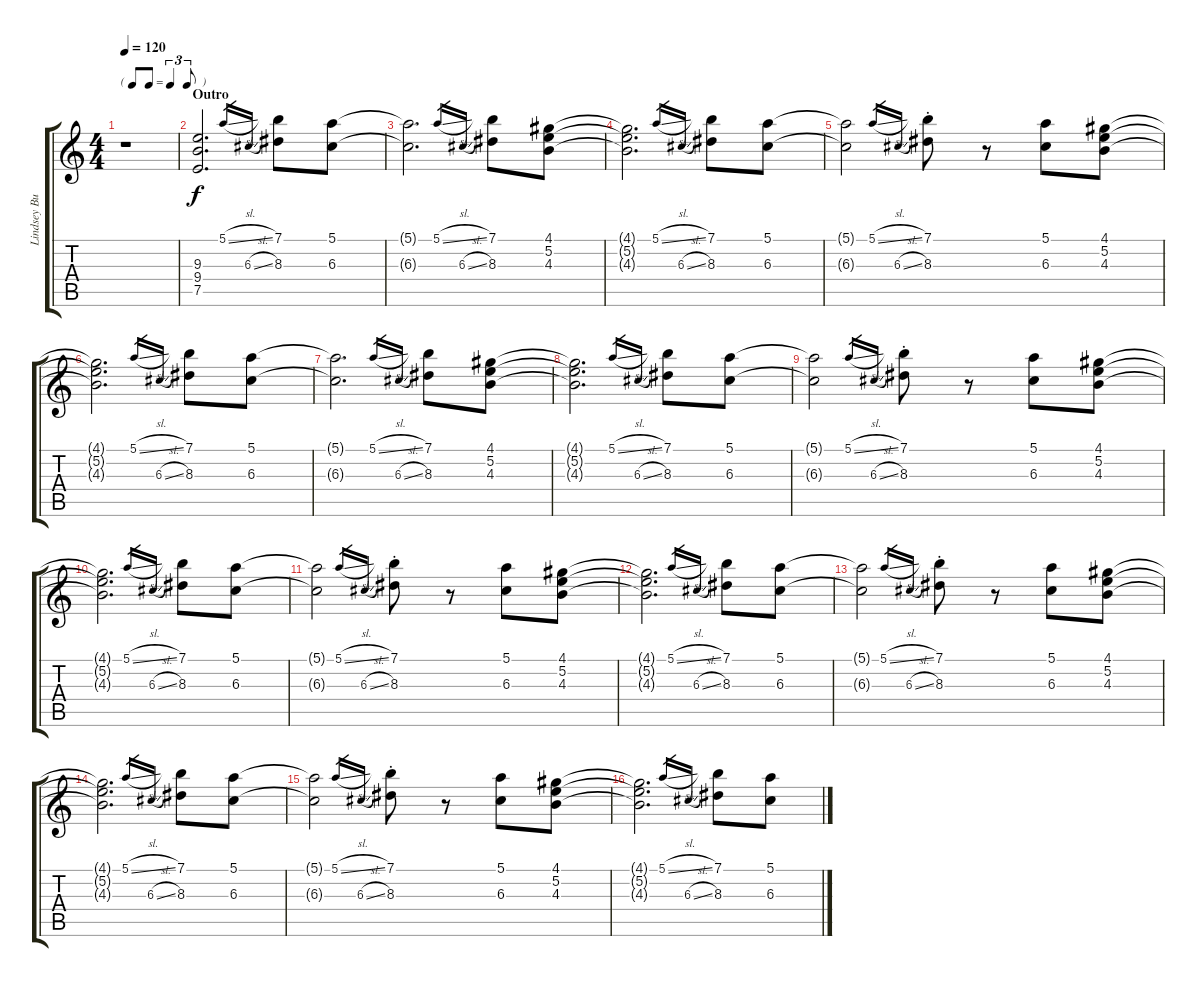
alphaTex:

\track ("Lindsey Buckingham - Rhythm Guitar" "Lindsey Bu") {instrument overdrivenguitar}
\staff {score tabs}
\tuning (E4 B3 G3 D3 A2 E2) {hide}
\ts (4 4)
\tf triplet8th
\tempo 120
\clef g2
\ks c
r.1{dy f} |
\section ("" "Outro")
(9.3 9.4 7.5).2{d} 5.1{sl}.16{gr} 6.3{sl}.16{gr} (7.1 8.3).8 (5.1 6.3).8 |
(5.1{t} 6.3{t}).2{d} 5.1{sl}.16{gr} 6.3{sl}.16{gr} (7.1 8.3).8 (4.1 5.2 4.3).8 |
(4.1{t} 5.2{t} 4.3{t}).2{d} 5.1{sl}.16{gr} 6.3{sl}.16{gr} (7.1 8.3).8 (5.1 6.3).8 |
(5.1{t} 6.3{t}).2 5.1{sl}.16{gr} 6.3{sl}.16{gr} (7.1{st} 8.3{st}).8 r.8 (5.1 6.3).8 (4.1 5.2 4.3).8 |
(4.1{t} 5.2{t} 4.3{t}).2{d} 5.1{sl}.16{gr} 6.3{sl}.16{gr} (7.1 8.3).8 (5.1 6.3).8 |
(5.1{t} 6.3{t}).2{d} 5.1{sl}.16{gr} 6.3{sl}.16{gr} (7.1 8.3).8 (4.1 5.2 4.3).8 |
(4.1{t} 5.2{t} 4.3{t}).2{d} 5.1{sl}.16{gr} 6.3{sl}.16{gr} (7.1 8.3).8 (5.1 6.3).8 |
(5.1{t} 6.3{t}).2 5.1{sl}.16{gr} 6.3{sl}.16{gr} (7.1{st} 8.3{st}).8 r.8 (5.1 6.3).8 (4.1 5.2 4.3).8 |
(4.1{t} 5.2{t} 4.3{t}).2{d} 5.1{sl}.16{gr} 6.3{sl}.16{gr} (7.1 8.3).8 (5.1 6.3).8 |
(5.1{t} 6.3{t}).2 5.1{sl}.16{gr} 6.3{sl}.16{gr} (7.1{st} 8.3{st}).8 r.8 (5.1 6.3).8 (4.1 5.2 4.3).8 |
(4.1{t} 5.2{t} 4.3{t}).2{d} 5.1{sl}.16{gr} 6.3{sl}.16{gr} (7.1 8.3).8 (5.1 6.3).8 |
(5.1{t} 6.3{t}).2 5.1{sl}.16{gr} 6.3{sl}.16{gr} (7.1{st} 8.3{st}).8 r.8 (5.1 6.3).8 (4.1 5.2 4.3).8 |
(4.1{t} 5.2{t} 4.3{t}).2{d} 5.1{sl}.16{gr} 6.3{sl}.16{gr} (7.1 8.3).8 (5.1 6.3).8 |
(5.1{t} 6.3{t}).2 5.1{sl}.16{gr} 6.3{sl}.16{gr} (7.1{st} 8.3{st}).8 r.8 (5.1 6.3).8 (4.1 5.2 4.3).8 |
(4.1{t} 5.2{t} 4.3{t}).2{d} 5.1{sl}.16{gr} 6.3{sl}.16{gr} (7.1 8.3).8 (5.1 6.3).8
